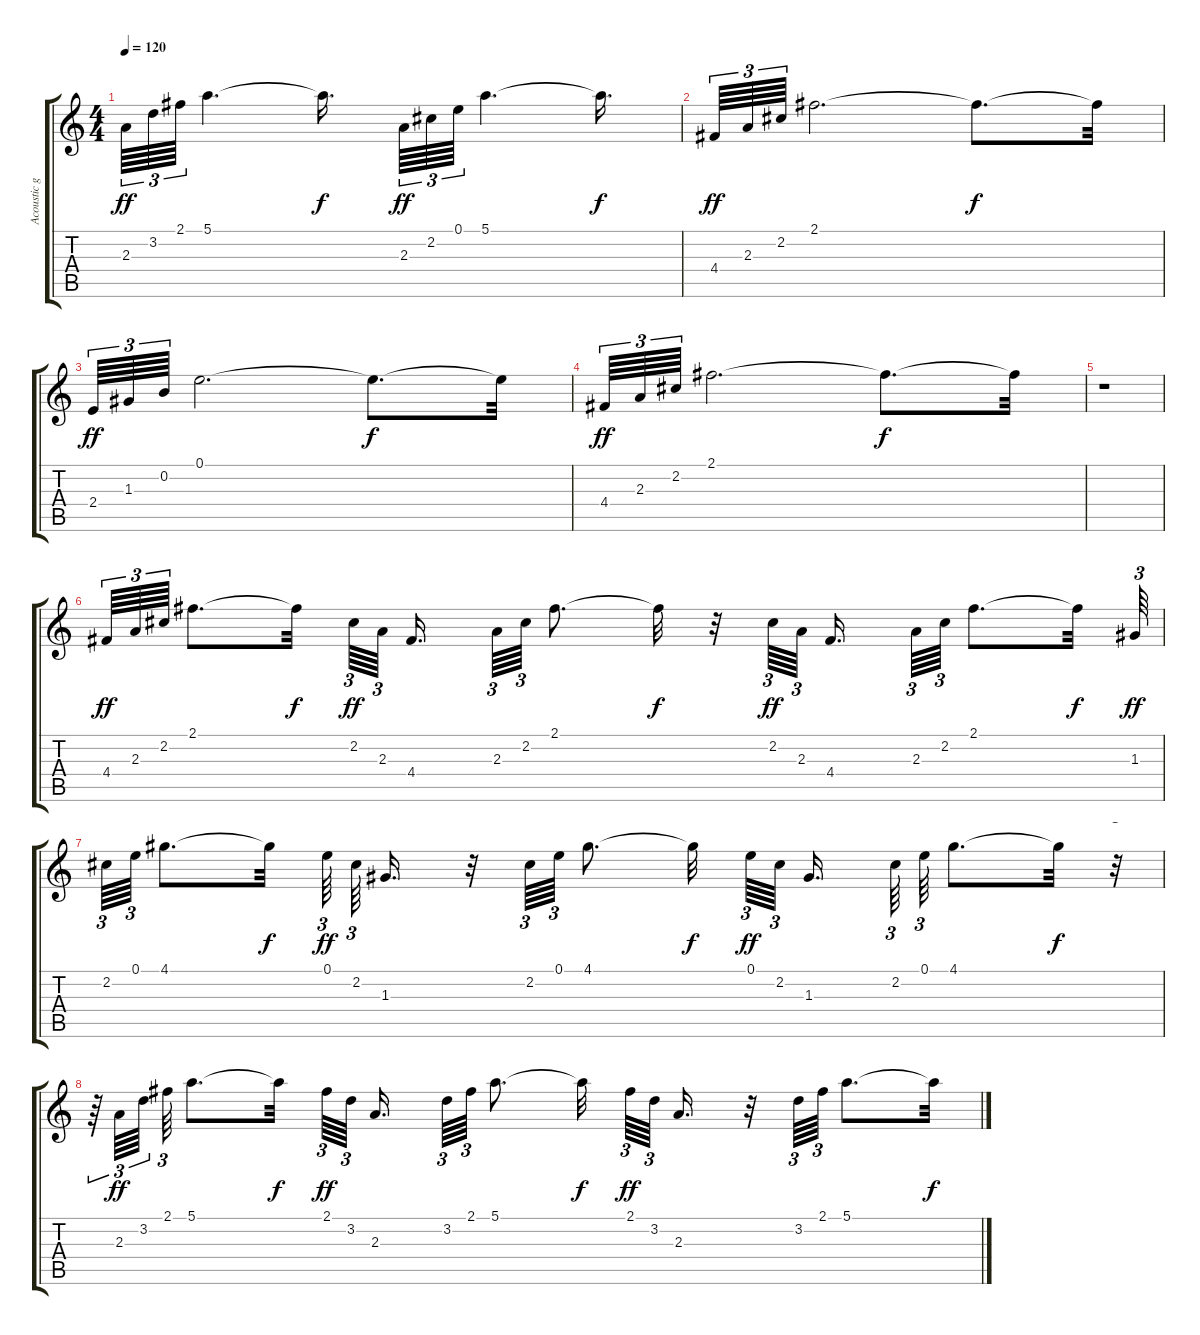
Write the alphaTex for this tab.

\track ("Acoustic guitar" "Acoustic g") {instrument acousticguitarsteel}
\staff {score tabs}
\tuning (E4 B3 G3 D3 A2 E2) {hide}
\ts (4 4)
\tempo 120
\clef g2
\ks c
2.3.64{tu (3 2) dy ff} 3.2.64{tu (3 2)} 2.1.64{tu (3 2)} 5.1.4{d} 5.1{t}.16{d dy f} 2.3.64{tu (3 2) dy ff} 2.2.64{tu (3 2)} 0.1.64{tu (3 2)} 5.1.4{d} 5.1{t}.16{d dy f} |
4.4.64{tu (3 2) dy ff} 2.3.64{tu (3 2)} 2.2.64{tu (3 2)} 2.1.2{d} 2.1{t}.8{d dy f} 2.1{t}.32 |
2.4.64{tu (3 2) dy ff} 1.3.64{tu (3 2)} 0.2.64{tu (3 2)} 0.1.2{d} 0.1{t}.8{d dy f} 0.1{t}.32 |
4.4.64{tu (3 2) dy ff} 2.3.64{tu (3 2)} 2.2.64{tu (3 2)} 2.1.2{d} 2.1{t}.8{d dy f} 2.1{t}.32 |
r.1 |
4.4.64{tu (3 2) dy ff} 2.3.64{tu (3 2)} 2.2.64{tu (3 2)} 2.1.8{d} 2.1{t}.32{dy f} 2.2.64{tu (3 2) dy ff} 2.3.64{tu (3 2) beam splitsecondary} 4.4.16{d beam splitsecondary} 2.3.64{tu (3 2)} 2.2.64{tu (3 2)} 2.1.8{d} 2.1{t}.32{dy f} r.32 2.2.64{tu (3 2) dy ff} 2.3.64{tu (3 2) beam splitsecondary} 4.4.16{d} 2.3.64{tu (3 2)} 2.2.64{tu (3 2)} 2.1.8{d} 2.1{t}.32{dy f} 1.3.64{tu (3 2) dy ff} |
2.2.64{tu (3 2)} 0.1.64{tu (3 2)} 4.1.8{d} 4.1{t}.32{dy f} 0.1.64{tu (3 2) dy ff} 2.2.64{tu (3 2)} 1.3.16{d} r.32 2.2.64{tu (3 2)} 0.1.64{tu (3 2)} 4.1.8{d} 4.1{t}.32{dy f beam splitsecondary} 0.1.64{tu (3 2) dy ff} 2.2.64{tu (3 2) beam splitsecondary} 1.3.16{d} 2.2.64{tu (3 2)} 0.1.64{tu (3 2)} 4.1.8{d} 4.1{t}.32{dy f} r.32{tu (3 2)} |
r.64{tu (3 2)} 2.3.64{tu (3 2) dy ff} 3.2.64{tu (3 2) beam splitsecondary} 2.1.64{tu (3 2)} 5.1.8{d} 5.1{t}.32{dy f} 2.1.64{tu (3 2) dy ff} 3.2.64{tu (3 2) beam splitsecondary} 2.3.16{d beam splitsecondary} 3.2.64{tu (3 2)} 2.1.64{tu (3 2)} 5.1.8{d} 5.1{t}.32{dy f beam splitsecondary} 2.1.64{tu (3 2) dy ff} 3.2.64{tu (3 2) beam splitsecondary} 2.3.16{d} r.32 3.2.64{tu (3 2)} 2.1.64{tu (3 2)} 5.1.8{d} 5.1{t}.32{dy f}
